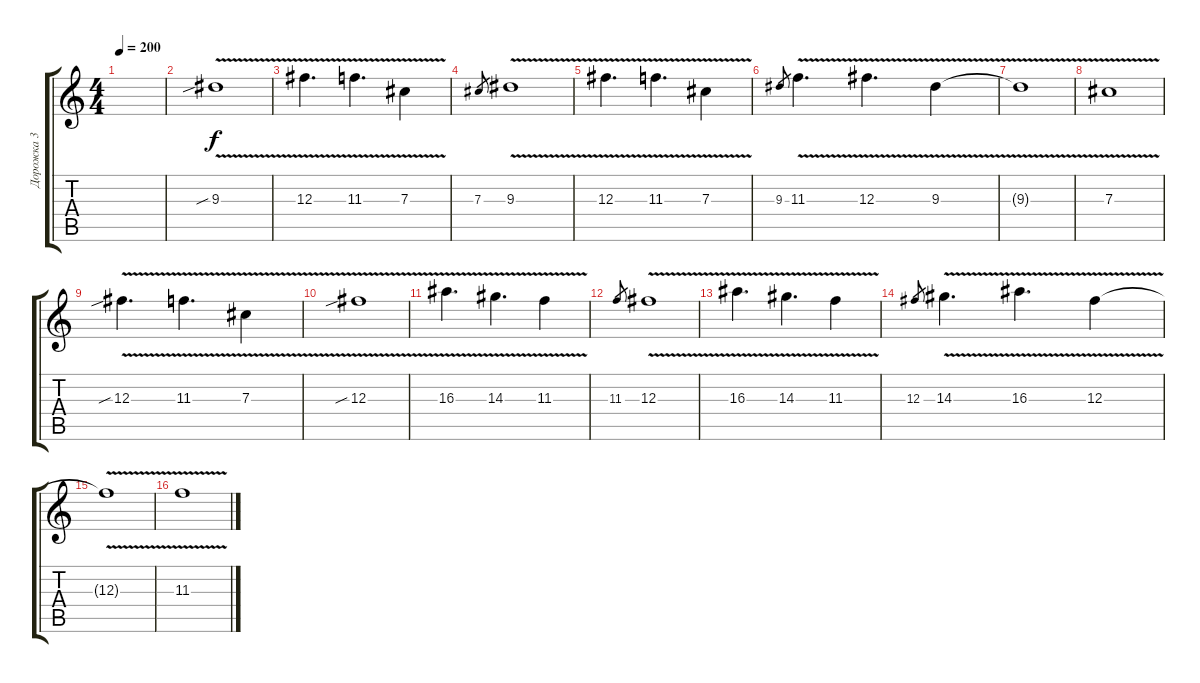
\track ("Дорожка 3" "Дорожка 3") {instrument distortionguitar}
\staff {score tabs}
\tuning (Eb4 Bb3 Gb3 Db3 Ab2 Eb2) {hide}
\ts (4 4)
\tempo 200
\clef g2
\ks c
|
9.3{v sib}.1 |
12.3{v}.4{d} 11.3{v}.4{d} 7.3{v}.4 |
7.3.8{gr} 9.3{v}.1 |
12.3{v}.4{d} 11.3{v}.4{d} 7.3{v}.4 |
9.3.8{gr} 11.3{v}.4{d} 12.3{v}.4{d} 9.3{v}.4 |
9.3{t}.1 |
7.3{v}.1 |
12.3{v sib}.4{d} 11.3{v}.4{d} 7.3{v}.4 |
12.3{v sib}.1 |
16.3{v}.4{d} 14.3{v}.4{d} 11.3{v}.4 |
11.3.8{gr} 12.3{v}.1 |
16.3{v}.4{d} 14.3{v}.4{d} 11.3{v}.4 |
12.3.8{gr} 14.3{v}.4{d} 16.3{v}.4{d} 12.3{v}.4 |
12.3{t}.1 |
11.3{v}.1
